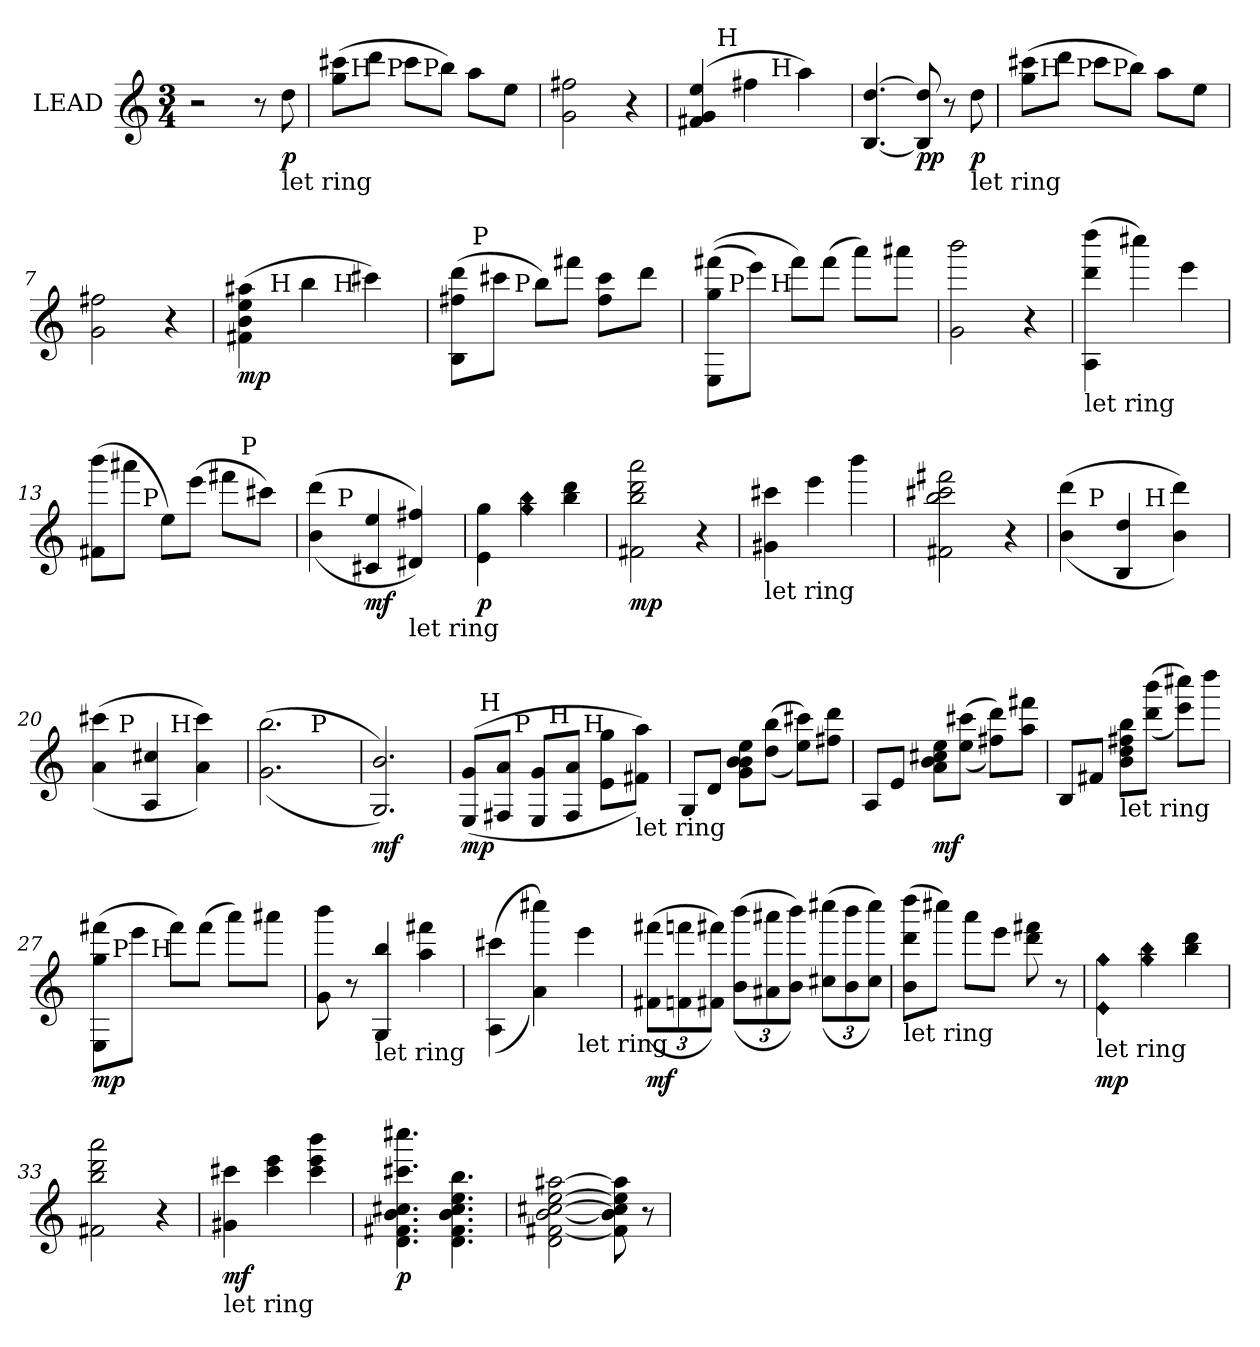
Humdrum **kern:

**kern	**dynam
*part1	*part1
*staff1	*staff1
*I"LEAD	*
*clefG2	*
*ITrd7c12	*
*k[]	*
*C:	*
*M3/4	*
*MM120	*
=1	=1
2r	.
8r	.
!LO:TX:b:t=let ring	!
!	!LO:DY:b
8d\	p
=2	=2
*^	*
*	*^	*
*	*	*^	*
(8g\ 8cc#X\L	16ryy	8.ryy	4ryy	.
!	!LO:TX:a:t=H	!	!	!
.	2ryy	.	.	.
8dd\J	.	.	.	.
!	!	!LO:TX:a:t=P	!	!
.	.	2ryy	.	.
8cc#\L	.	.	16ryy	.
!	!	!	!LO:TX:a:t=P	!
.	.	.	4..ryy	.
8b\J)	.	.	.	.
8a\L	.	.	.	.
.	8.ryy	.	.	.
8e\J	.	.	.	.
.	.	16ryy	.	.
*v	*v	*v	*v	*
=3	=3
2G\ 2f#X\	.
4r	.
=4	=4
!LO:TX:b:t=let ring	!
*^	*
*	*^	*
(4F#X/ 4G/ 4e/	8ryy	4.ryy	.
!	!LO:TX:a:t=H	!	!
.	2ryy	.	.
4f#X\	.	.	.
!	!	!LO:TX:a:t=H	!
.	.	4.ryy	.
4a\)	.	.	.
.	8ryy	.	.
*v	*v	*v	*
=5	=5
[4.BB/ [4.d/	.
!	!LO:DY:b
8BB/] 8d/]	pp
8r	.
!LO:TX:b:t=let ring	!
!	!LO:DY:b
8d\	p
=6	=6
*^	*
*	*^	*
*	*	*^	*
(8g\ 8cc#X\L	16ryy	8.ryy	4ryy	.
!	!LO:TX:a:t=H	!	!	!
.	2ryy	.	.	.
8dd\J	.	.	.	.
!	!	!LO:TX:a:t=P	!	!
.	.	2ryy	.	.
8cc#\L	.	.	16ryy	.
!	!	!	!LO:TX:a:t=P	!
.	.	.	4..ryy	.
8b\J)	.	.	.	.
8a\L	.	.	.	.
.	8.ryy	.	.	.
8e\J	.	.	.	.
.	.	16ryy	.	.
*v	*v	*v	*v	*
!!LO:LB:g=z
=7	=7
2G\ 2f#X\	.
4r	.
=8	=8
!LO:TX:b:t=let ring	!
!	!LO:DY:b
*^	*
*	*^	*
(4F#X\ 4B\ 4e\ 4a#X\	8ryy	4.ryy	mp
!	!LO:TX:a:t=H	!	!
.	2ryy	.	.
4b\	.	.	.
!	!	!LO:TX:a:t=H	!
.	.	4.ryy	.
4cc#X\)	.	.	.
.	8ryy	.	.
=9	=9	=9	=9
(8BB\ 8f#X\ 8dd\L	16ryy	8.ryy	.
!	!LO:TX:a:t=P	!	!
.	2ryy	.	.
8cc#X\J	.	.	.
!	!	!LO:TX:a:t=P	!
.	.	2ryy	.
8b\L)	.	.	.
8ff#X\J	.	.	.
8f#\ 8cc#\L	.	.	.
.	8.ryy	.	.
8dd\J	.	.	.
.	.	16ryy	.
=10	=10	=10	=10
((8EE\ 8g\ 8ff#X\L	16ryy	8.ryy	.
!	!LO:TX:a:t=P	!	!
.	2ryy	.	.
8ee\J)	.	.	.
!	!	!LO:TX:a:t=H	!
.	.	2ryy	.
8ff#\L)	.	.	.
(8ff#\J	.	.	.
8aa\L)	.	.	.
.	8.ryy	.	.
8aa#X\J	.	.	.
.	.	16ryy	.
*v	*v	*v	*
=11	=11
2G\ 2bb\	.
4r	.
=12	=12
!LO:TX:b:t=let ring	!
(4AA\ 4dd\ 4ddd\	.
4ccc#X\)	.
4ee\	.
!!LO:LB:g=z
=13	=13
*^	*
*	*^	*
(8F#X\ 8bb\L	8.ryy	2ryy	.
8aa#X\J	.	.	.
!	!LO:TX:a:t=P	!	!
.	2ryy	.	.
8e\L)	.	.	.
(8ee\J	.	.	.
8ff#X\L	.	16ryy	.
!	!	!LO:TX:a:t=P	!
.	.	8.ryy	.
8cc#X\J)	.	.	.
.	16ryy	.	.
*	*v	*v	*
=14	=14	=14
((4B\ 4dd\	8ryy	.
!	!LO:TX:a:t=P	!
.	2ryy	.
!	!	!LO:DY:b
4C#X/ 4e/	.	mf
!LO:TX:b:t=let ring	!	!
4D#X/ 4f#X/))	.	.
.	8ryy	.
=15	=15	=15
!LO:N:n=1:head=diamond	!	!
!LO:N:n=2:head=diamond	!	!LO:DY:b
*v	*v	*
4E\ 4g\	p
!LO:N:n=1:head=diamond	!
!LO:N:n=2:head=diamond	!
4g\ 4b\	.
4b\ 4dd\	.
=16	=16
!	!LO:DY:b
2F#X\ 2b\ 2dd\ 2aa\	mp
4r	.
=17	=17
!LO:TX:b:t=let ring	!
4G#X\ 4cc#X\	.
4ee\	.
4bb\	.
=18	=18
2F#X\ 2b\ 2cc#X\ 2ff#X\	.
4r	.
=19	=19
!LO:TX:b:t=let ring	!
*^	*
*	*^	*
((4B\ 4dd\	8ryy	4.ryy	.
!	!LO:TX:a:t=P	!	!
.	2ryy	.	.
4BB/ 4d/	.	.	.
!	!	!LO:TX:a:t=H	!
.	.	4.ryy	.
4B\ 4dd\))	.	.	.
.	8ryy	.	.
!!LO:LB:g=z	!!	!!
=20	=20	=20	=20
((4A\ 4cc#X\	8ryy	4.ryy	.
!	!LO:TX:a:t=P	!	!
.	2ryy	.	.
4AA/ 4c#X/	.	.	.
!	!	!LO:TX:a:t=H	!
.	.	4.ryy	.
4A\ 4cc#\))	.	.	.
.	8ryy	.	.
*	*v	*v	*
=21	=21	=21
((2.G\ 2.b\	4.ryy	.
!	!LO:TX:a:t=P	!
.	4.ryy	.
=22	=22	=22
!	!	!LO:DY:b
*v	*v	*
2.GG/ 2.B/))	mf
=23	=23
!	!LO:DY:b
*^	*
*	*^	*
*	*	*^	*
*	*	*	*^	*
((8EE/ 8G/L	16ryy	8.ryy	4ryy	4..ryy	mp
!	!LO:TX:a:t=H	!	!	!	!
.	2ryy	.	.	.	.
8FF#X/ 8A/J	.	.	.	.	.
!	!	!LO:TX:a:t=P	!	!	!
.	.	2ryy	.	.	.
8EE/ 8G/L	.	.	16ryy	.	.
!	!	!	!LO:TX:a:t=H	!	!
.	.	.	4..ryy	.	.
8FF#/ 8A/J	.	.	.	.	.
!	!	!	!	!LO:TX:a:t=H	!
.	.	.	.	4ryy	.
8E\ 8g\L	.	.	.	.	.
.	8.ryy	.	.	.	.
!LO:TX:b:t=let ring	!	!	!	!	!
8F#X\ 8a\J))	.	.	.	.	.
.	.	16ryy	.	16ryy	.
*v	*v	*v	*v	*v	*
=24	=24
8GG/L	.
8D/J	.
8G\ 8B\ 8B\ 8e\L	.
((8d\ 8b\J	.
8e\ 8cc#X\L))	.
8f#X\ 8dd\J	.
=25	=25
8AA/L	.
8E/J	.
!	!LO:DY:b
8A\ 8B\ 8c#X\ 8e\L	mf
((8e\ 8cc#X\J	.
8f#X\ 8dd\L))	.
8a\ 8ff#X\J	.
!!LO:LB:g=z
=26	=26
8BB/L	.
8F#X/J	.
!LO:TX:b:t=let ring	!
8B\ 8d\ 8f#X\ 8b\L	.
((8dd\ 8bb\J	.
8ee\ 8ccc#X\L))	.
8ddd\J	.
=27	=27
!LO:TX:b:t=let ring	!
!	!LO:DY:b
*^	*
*	*^	*
(8EE\ 8g\ 8ff#X\L	16ryy	8.ryy	mp
!	!LO:TX:a:t=P	!	!
.	2ryy	.	.
8ee\J	.	.	.
!	!	!LO:TX:a:t=H	!
.	.	2ryy	.
8ff#\L)	.	.	.
(8ff#\J	.	.	.
8aa\L)	.	.	.
.	8.ryy	.	.
8aa#X\J	.	.	.
.	.	16ryy	.
*v	*v	*v	*
=28	=28
8G\ 8bb\	.
8r	.
!LO:TX:b:t=let ring	!
4GG/ 4b/	.
4a\ 4ff#X\	.
=29	=29
((4AA\ 4cc#X\	.
4A\ 4ccc#X\))	.
!LO:TX:b:t=let ring	!
4ee\	.
!!LO:LB:g=z
=30	=30
*Xbrackettup	*
!	!LO:DY:b
((12F#X\ 12ff#X\L	mf
12Fn\ 12ffn\	.
12F#X\ 12ff#X\J))	.
((12B\ 12bb\L	.
12A#X\ 12aa#X\	.
12B\ 12bb\J))	.
((12c#X\ 12ccc#X\L	.
12B\ 12bb\	.
12c#\ 12ccc#\J))	.
=31	=31
!LO:TX:b:t=let ring	!
(8B\ 8dd\ 8ddd\L	.
8ccc#X\J)	.
8aa\L	.
8ee\J	.
8dd\ 8ff#X\	.
8r	.
=32	=32
!LO:TX:b:t=let ring	!
!LO:N:n=1:head=diamond	!
!LO:N:n=2:head=diamond	!LO:DY:b
4E\ 4g\	mp
!LO:N:n=1:head=diamond	!
!LO:N:n=2:head=diamond	!
4g\ 4b\	.
4b\ 4dd\	.
=33	=33
2F#X\ 2b\ 2dd\ 2aa\	.
4r	.
=34	=34
!LO:TX:b:t=let ring	!
!	!LO:DY:b
4G#X\ 4cc#X\	mf
4cc#\ 4ee\	.
4cc#\ 4ee\ 4bb\	.
!!LO:PB:g=z
=35	=35
*MM100	*
!	!LO:DY:b
4.D\ 4.F#X\ 4.B\ 4.c#X\ 4.cc#X\ 4.ccc#X\	p
4.D\ 4.F#\ 4.B\ 4.c#\ 4.e\ 4.b\	.
=36	=36
2D\ [2F#X\ [2B\ [2c#X\ [2e\ [2a#X\	.
8F#\] 8B\] 8c#\] 8e\] 8a#\]	.
8r	.
=	=
*-	*-
